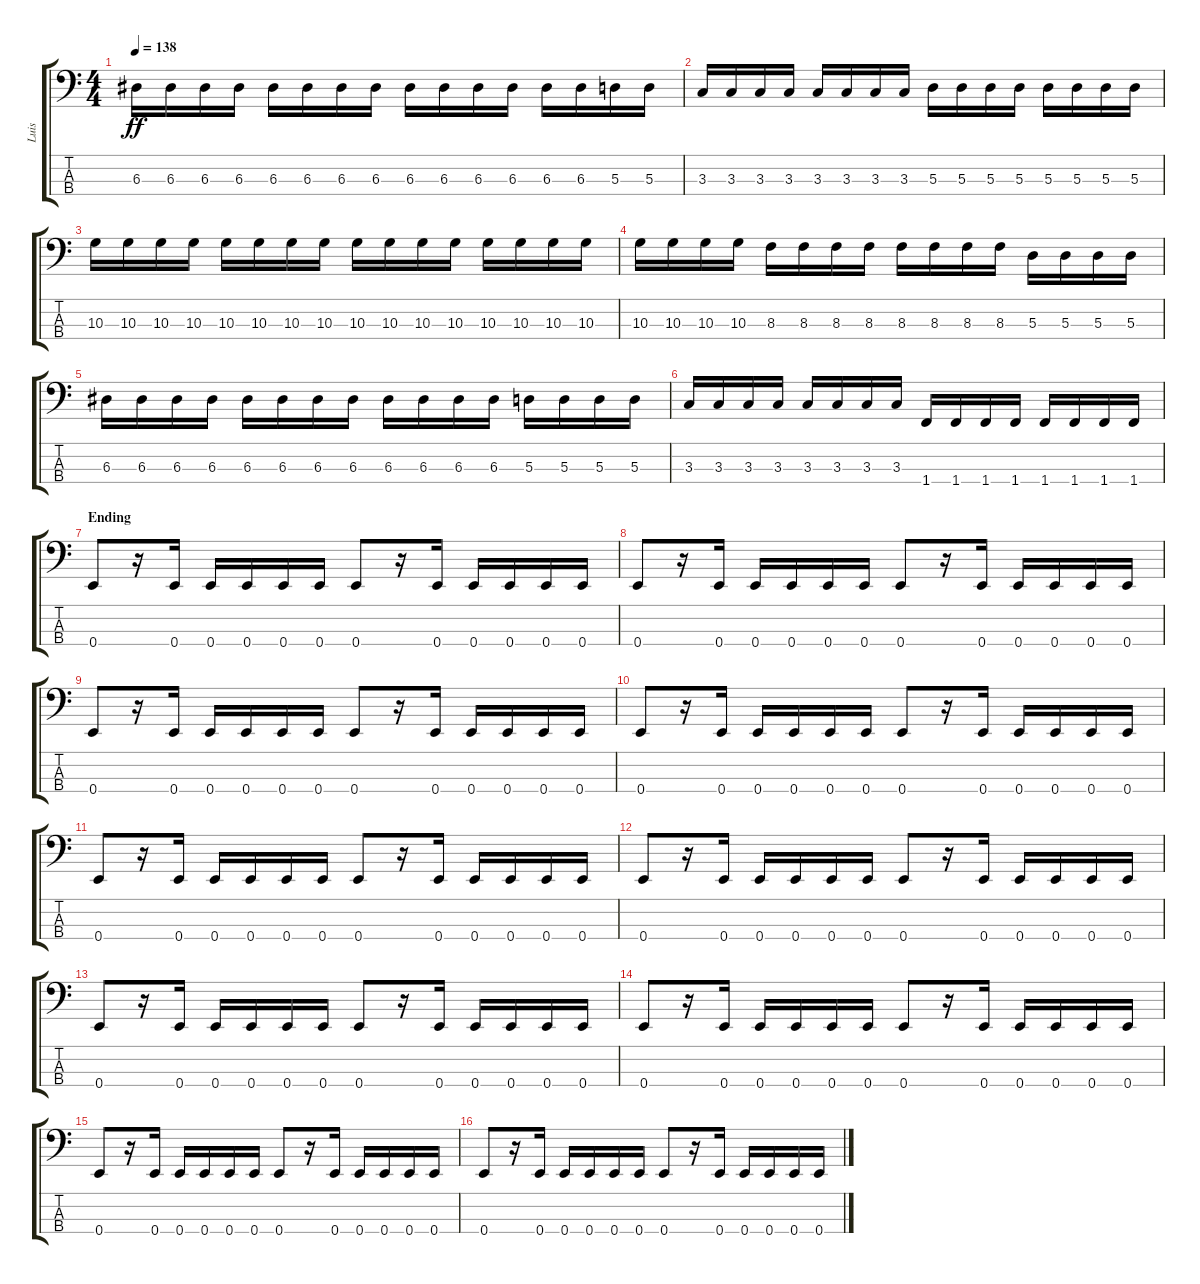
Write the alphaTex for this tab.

\track ("Luis" "Luis") {instrument electricbassfinger}
\staff {score tabs}
\tuning (G2 D2 A1 E1) {hide}
\ts (4 4)
\tempo 138
\clef f4
\ks c
6.3.16{dy ff} 6.3.16 6.3.16 6.3.16 6.3.16 6.3.16 6.3.16 6.3.16 6.3.16 6.3.16 6.3.16 6.3.16 6.3.16 6.3.16 5.3.16 5.3.16 |
3.3.16 3.3.16 3.3.16 3.3.16 3.3.16 3.3.16 3.3.16 3.3.16 5.3.16 5.3.16 5.3.16 5.3.16 5.3.16 5.3.16 5.3.16 5.3.16 |
10.3.16 10.3.16 10.3.16 10.3.16 10.3.16 10.3.16 10.3.16 10.3.16 10.3.16 10.3.16 10.3.16 10.3.16 10.3.16 10.3.16 10.3.16 10.3.16 |
10.3.16 10.3.16 10.3.16 10.3.16 8.3.16 8.3.16 8.3.16 8.3.16 8.3.16 8.3.16 8.3.16 8.3.16 5.3.16 5.3.16 5.3.16 5.3.16 |
6.3.16 6.3.16 6.3.16 6.3.16 6.3.16 6.3.16 6.3.16 6.3.16 6.3.16 6.3.16 6.3.16 6.3.16 5.3.16 5.3.16 5.3.16 5.3.16 |
3.3.16 3.3.16 3.3.16 3.3.16 3.3.16 3.3.16 3.3.16 3.3.16 1.4.16 1.4.16 1.4.16 1.4.16 1.4.16 1.4.16 1.4.16 1.4.16 |
\section ("" "Ending")
0.4.8 r.16 0.4.16 0.4.16 0.4.16 0.4.16 0.4.16 0.4.8 r.16 0.4.16 0.4.16 0.4.16 0.4.16 0.4.16 |
0.4.8 r.16 0.4.16 0.4.16 0.4.16 0.4.16 0.4.16 0.4.8 r.16 0.4.16 0.4.16 0.4.16 0.4.16 0.4.16 |
0.4.8 r.16 0.4.16 0.4.16 0.4.16 0.4.16 0.4.16 0.4.8 r.16 0.4.16 0.4.16 0.4.16 0.4.16 0.4.16 |
0.4.8 r.16 0.4.16 0.4.16 0.4.16 0.4.16 0.4.16 0.4.8 r.16 0.4.16 0.4.16 0.4.16 0.4.16 0.4.16 |
0.4.8 r.16 0.4.16 0.4.16 0.4.16 0.4.16 0.4.16 0.4.8 r.16 0.4.16 0.4.16 0.4.16 0.4.16 0.4.16 |
0.4.8 r.16 0.4.16 0.4.16 0.4.16 0.4.16 0.4.16 0.4.8 r.16 0.4.16 0.4.16 0.4.16 0.4.16 0.4.16 |
0.4.8 r.16 0.4.16 0.4.16 0.4.16 0.4.16 0.4.16 0.4.8 r.16 0.4.16 0.4.16 0.4.16 0.4.16 0.4.16 |
0.4.8 r.16 0.4.16 0.4.16 0.4.16 0.4.16 0.4.16 0.4.8 r.16 0.4.16 0.4.16 0.4.16 0.4.16 0.4.16 |
0.4.8 r.16 0.4.16 0.4.16 0.4.16 0.4.16 0.4.16 0.4.8 r.16 0.4.16 0.4.16 0.4.16 0.4.16 0.4.16 |
0.4.8 r.16 0.4.16 0.4.16 0.4.16 0.4.16 0.4.16 0.4.8 r.16 0.4.16 0.4.16 0.4.16 0.4.16 0.4.16
